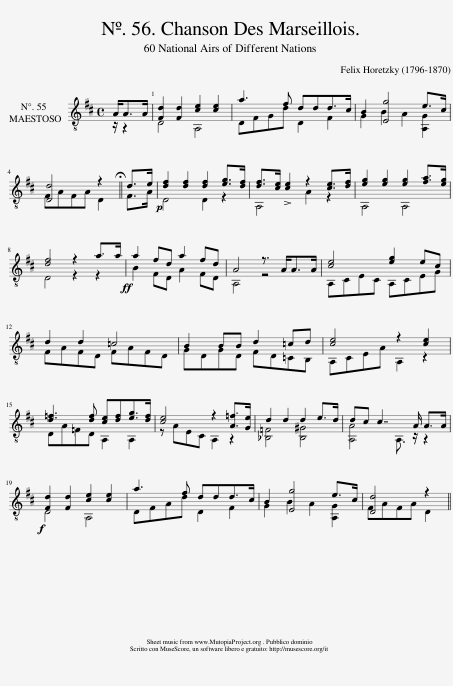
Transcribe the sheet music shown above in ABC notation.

X:1
%%score ( 1 2 )
L:1/8
M:4/4
I:linebreak $
K:D
V:1 treble-8
V:2 treble-8
V:1
 A<AA/ | [Fd]2 [Fd]2 [ce]2 [ce]2 | a3 f ddd>c | B2 [Eg]4 e>c |$ [Dd]4 z2 || %5
 d>e |!p! [df]2 [df]2 [df]2 [eg]>[df] | [df]>[ce] !>![ce]2 z2 [ce]>[df] | [eg]2 [eg]2 [eg]2 [fa]>[eg] |$ [df]4 z2 a>a | %10
!ff! a2 fd a2 fd | A4 z3/2 A<AA/ | [ce]4 [eg]2 ec |$ d2 d2 =c4 | B2 BB d2 =cd | %15
 [ce]4 z2 [ce]2 |$ [d=f]3 [df] [ce][df][eg]>[df] | [ce]4 z2 [A=f]>[Ge] | d2 d2 d2 e>d | dc c7/2 A/ A>A |$ %20
!f! [Fd]2 [Fd]2 [ce]2 [ce]2 | a3 f ddd>c | B2 [Eg]4 e>c | [Dd]4 z2!D.C.! || %24
V:2
 z/ z2 | D4 A,4 | DFGd D2 F2 | G2 B2 A2 [A,G]2 |$ FAFA D2 || %5
 F>A | D4 D2 z2 | A,4 A2 z2 | A,4 A,4 |$ D4 z2 z2 | %10
 B2 FD A2 FD | A,4 z4 | A,CEC A,CEG |$ FAFD FAFD | GDGD FD=CB, | %15
 A,CEA A,2 z2 |$ DA=FD A,2 A,2 | z AEC A,2 z2 | [_B,=F]4 [B,^G]4 | [A,A]4 A,3/2 z/ z2 |$ %20
 D4 A,4 | DFAd D2 F2 | G2 B2 A2 [A,G]2 | FAFA D2 || %24
